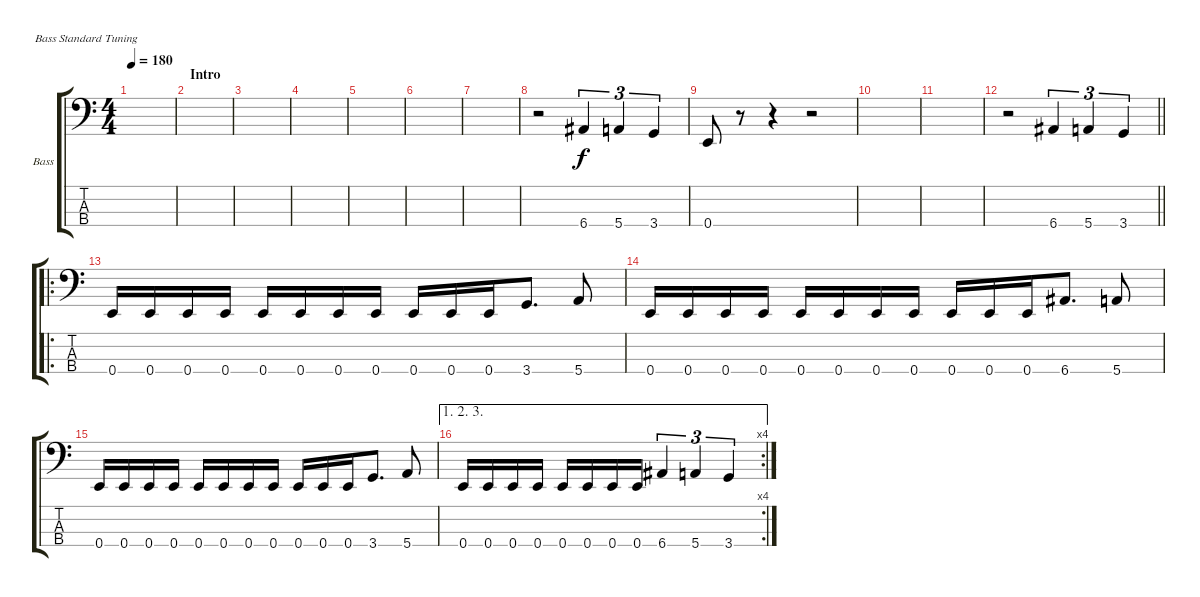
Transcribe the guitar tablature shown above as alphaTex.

\bracketExtendMode groupsimilarinstruments
\firstSystemTrackNameOrientation horizontal
\otherSystemsTrackNameOrientation horizontal
\track ("Bass" "Bass") {instrument electricbasspick}
\staff {score tabs}
\tuning (G2 D2 A1 E1)
\ts (4 4)
\beaming (8 2 2 2 2)
\tempo 180
\clef f4
\ks c
|
\section ("" "Intro")
|
|
|
|
|
|
r.2 6.4.4{tu (3 2)} 5.4.4{tu (3 2)} 3.4.4{tu (3 2)} |
0.4.8 r.8 r.4 r.2 |
|
|
\barLineRight lightlight
r.2 6.4.4{tu (3 2)} 5.4.4{tu (3 2)} 3.4.4{tu (3 2)} |
\ro
0.4.16 0.4.16 0.4.16 0.4.16 0.4.16 0.4.16 0.4.16 0.4.16 0.4.16 0.4.16 0.4.16 3.4.8{d} 5.4.8 |
0.4.16 0.4.16 0.4.16 0.4.16 0.4.16 0.4.16 0.4.16 0.4.16 0.4.16 0.4.16 0.4.16 6.4.8{d} 5.4.8 |
0.4.16 0.4.16 0.4.16 0.4.16 0.4.16 0.4.16 0.4.16 0.4.16 0.4.16 0.4.16 0.4.16 3.4.8{d} 5.4.8 |
\ae (1 2 3)
\rc 4
0.4.16 0.4.16 0.4.16 0.4.16 0.4.16 0.4.16 0.4.16 0.4.16 6.4.4{tu (3 2)} 5.4.4{tu (3 2)} 3.4.4{tu (3 2)}
